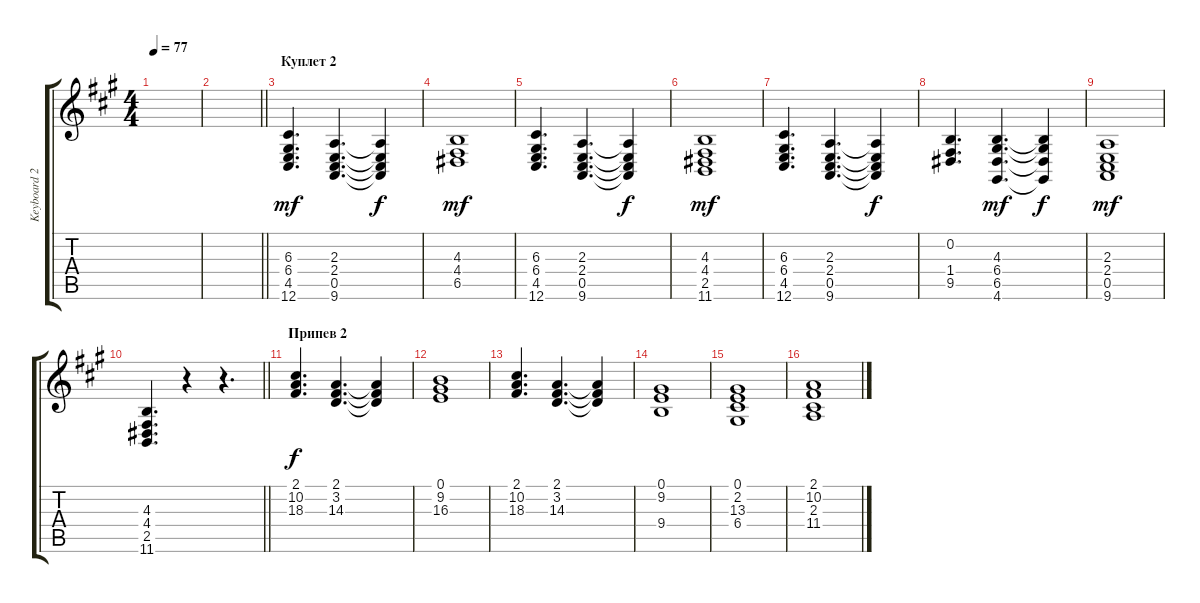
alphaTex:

\track ("Keyboard 2" "Keyboard 2") {instrument synthstrings1}
\staff {score tabs}
\tuning (E4 B3 G3 D3 A2 E2) {hide}
\ts (4 4)
\tempo 77
\clef g2
\ks f#minor
|
\barLineRight lightlight
|
\section ("" "Куплет 2")
(6.3 6.4 4.5 12.6).4{d dy mf volume 11 instrument stringensemble1} (2.3 2.4 0.5 9.6).4{d} (2.3{t} 2.4{t} 0.5{t} 9.6{t}).4{dy f} |
(4.3 4.4 6.5).1{dy mf} |
(6.3 6.4 4.5 12.6).4{d} (2.3 2.4 0.5 9.6).4{d} (2.3{t} 2.4{t} 0.5{t} 9.6{t}).4{dy f} |
(4.3 4.4 2.5 11.6).1{dy mf} |
(6.3 6.4 4.5 12.6).4{d} (2.3 2.4 0.5 9.6).4{d} (2.3{t} 2.4{t} 0.5{t} 9.6{t}).4{dy f} |
(0.2 1.4 9.5).4{d} (4.3 6.4 6.5 4.6).4{d dy mf} (4.3{t} 6.4{t} 6.5{t} 4.6{t}).4{dy f} |
(2.3 2.4 0.5 9.6).1{dy mf} |
\barLineRight lightlight
(4.3 4.4 2.5 11.6).4{d} r.4 r.4{d} |
\section ("" "Припев 2")
(2.1 10.2 18.3).4{d dy f volume 8 instrument choiraahs} (2.1 3.2 14.3).4{d} (2.1{t} 3.2{t} 14.3{t}).4 |
(0.1 9.2 16.3).1 |
(2.1 10.2 18.3).4{d} (2.1 3.2 14.3).4{d} (2.1{t} 3.2{t} 14.3{t}).4 |
(0.1 9.2 9.4).1 |
(0.1 2.2 13.3 6.4).1 |
(2.1 10.2 2.3 11.4).1
